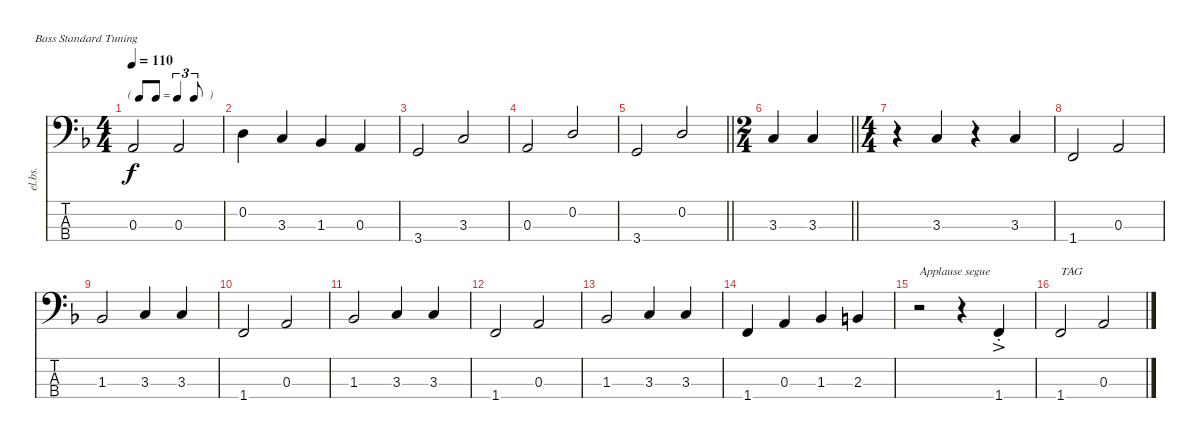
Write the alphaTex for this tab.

\defaultSystemsLayout 4
\bracketExtendMode nobrackets
\track ("Electric Bass" "el.bs.") {defaultSystemsLayout 6 instrument electricbassfinger}
\staff {score tabs}
\tuning (G2 D2 A1 E1)
\ts (4 4)
\tf triplet8th
\tempo 110
\clef f4
\ks f
0.3{acc forcenatural}.2{dy f beam Up} 0.3{acc forcenatural}.2{beam Up} |
0.2{acc forcenatural}.4{beam Down} 3.3{acc forcenatural}.4{beam Up} 1.3{acc b}.4{beam Up} 0.3{acc forcenatural}.4{beam Up} |
3.4{acc forcenatural}.2{beam Up} 3.3{acc forcenatural}.2{beam Up} |
0.3{acc forcenatural}.2{beam Up} 0.2{acc forcenatural}.2{beam Up} |
\barLineRight lightlight
3.4{acc forcenatural}.2{beam Up} 0.2{acc forcenatural}.2{beam Up} |
\ts (2 4)
\beaming (8 2 2)
\barLineRight lightlight
3.3{acc forcenatural}.4{beam Up} 3.3{acc forcenatural}.4{beam Up} |
\ts (4 4)
\beaming (8 2 2 2 2)
r.4{beam Down} 3.3{acc forcenatural}.4{beam Up} r.4{beam Down} 3.3{acc forcenatural}.4{beam Up} |
1.4{acc forcenatural}.2{beam Up} 0.3{acc forcenatural}.2{beam Up} |
1.3{acc b}.2{beam Up} 3.3{acc forcenatural}.4{beam Up} 3.3{acc forcenatural}.4{beam Up} |
1.4{acc forcenatural}.2{beam Up} 0.3{acc forcenatural}.2{beam Up} |
1.3{acc b}.2{beam Up} 3.3{acc forcenatural}.4{beam Up} 3.3{acc forcenatural}.4{beam Up} |
1.4{acc forcenatural}.2{beam Up} 0.3{acc forcenatural}.2{beam Up} |
1.3{acc b}.2{beam Up} 3.3{acc forcenatural}.4{beam Up} 3.3{acc forcenatural}.4{beam Up} |
1.4{acc forcenatural}.4{beam Up} 0.3{acc forcenatural}.4{beam Up} 1.3{acc b}.4{beam Up} 2.3{acc forcenatural}.4{beam Up} |
r.2{txt "Applause segue" beam Down} r.4{beam Down} 1.4{ac st acc forcenatural}.4{beam Up} |
\scale
0.27324 1.4{acc forcenatural}.2{txt "TAG" beam Up} 0.3{acc forcenatural}.2{beam Up}
